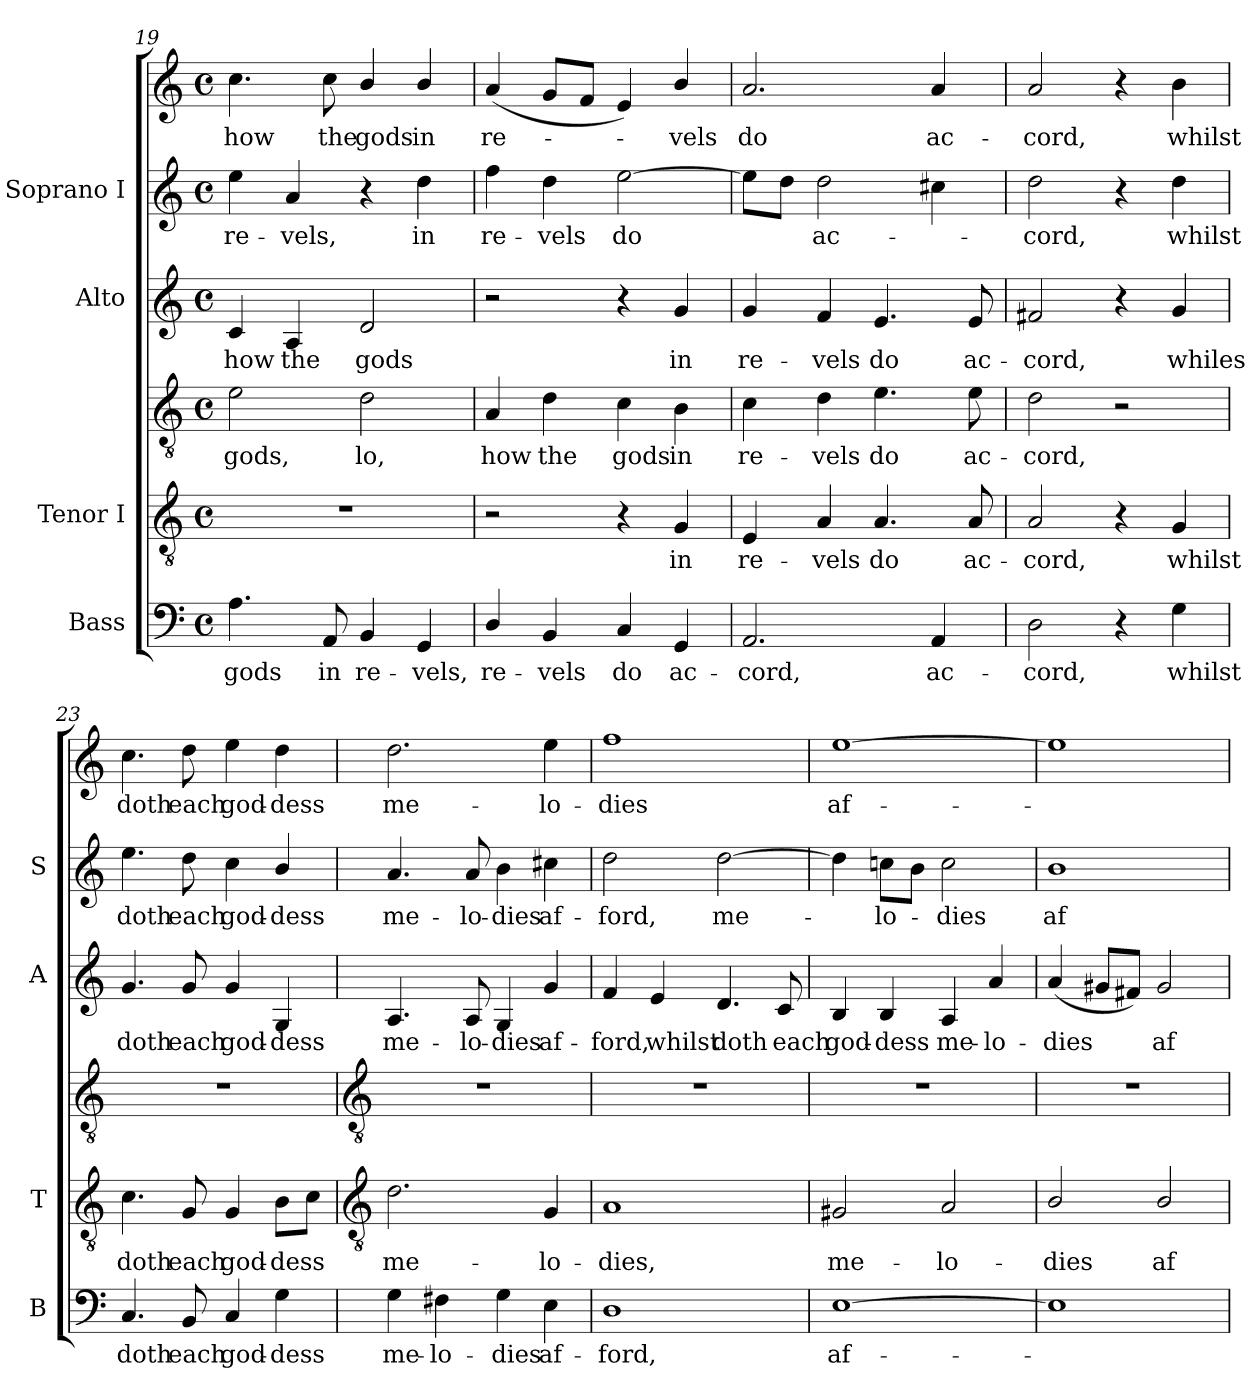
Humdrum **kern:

**kern	**text	**kern	**text	**kern	**text	**kern	**text	**kern	**text	**kern	**text
*part4	*part4	*part3	*part3	*part3	*part3	*part2	*part2	*part1	*part1	*part1	*part1
*staff6	*staff6	*staff5	*staff5	*staff4	*staff4	*staff3	*staff3	*staff2	*staff2	*staff1	*staff1
*I"Bass	*	*I"Tenor I	*	*	*	*I"Alto	*	*I"Soprano I	*	*	*
*I'B	*	*I'T	*	*	*	*I'A	*	*I'S	*	*	*
!!LO:LB:g=z
*clefF4	*	*clefGv2	*	*clefGv2	*	*clefG2	*	*clefG2	*	*clefG2	*
*k[]	*	*k[]	*	*k[]	*	*k[]	*	*k[]	*	*k[]	*
*C:	*	*C:	*	*C:	*	*C:	*	*C:	*	*C:	*
*M4/4	*	*M4/4	*	*M4/4	*	*M4/4	*	*M4/4	*	*M4/4	*
*met(c)	*	*met(c)	*	*met(c)	*	*met(c)	*	*met(c)	*	*met(c)	*
=19	=19	=19	=19	=19	=19	=19	=19	=19	=19	=19	=19
!	!LO:LY:b	!	!	!	!LO:LY:b	!	!LO:LY:b	!	!LO:LY:b	!	!LO:LY:b
4.A	gods	1r	.	2e	gods,	4c	how	4ee	re-	4.cc	how
!	!	!	!	!	!	!	!LO:LY:b	!	!LO:LY:b	!	!
.	.	.	.	.	.	4A	the	4a	-vels,	.	.
!	!LO:LY:b	!	!	!	!	!	!	!	!	!	!LO:LY:b
8AA	in	.	.	.	.	.	.	.	.	8cc	the
!	!LO:LY:b	!	!	!	!LO:LY:b	!	!LO:LY:b	!	!	!	!LO:LY:b
4BB	re-	.	.	2d	lo,	2d	gods	4r	.	4b/	gods
!	!LO:LY:b	!	!	!	!	!	!	!	!LO:LY:b	!	!LO:LY:b
4GG	-vels,	.	.	.	.	.	.	4dd	in	4b/	in
=20	=20	=20	=20	=20	=20	=20	=20	=20	=20	=20	=20
!	!LO:LY:b	!	!	!	!LO:LY:b	!	!	!	!LO:LY:b	!	!LO:LY:b
4D/	re-	2r	.	4A	how	2r	.	4ff	re-	(<4a	re-
!	!LO:LY:b	!	!	!	!LO:LY:b	!	!	!	!LO:LY:b	!	!
4BB	-vels	.	.	4d	the	.	.	4dd	-vels	8gL	.
.	.	.	.	.	.	.	.	.	.	8fJ	.
!	!LO:LY:b	!	!	!	!LO:LY:b	!	!	!	!LO:LY:b	!	!
4C	do	4r	.	4c	gods	4r	.	[2ee	do	4e)	.
!	!LO:LY:b	!	!LO:LY:b	!	!LO:LY:b	!	!LO:LY:b	!	!	!	!LO:LY:b
4GG	ac-	4G	in	4B	in	4g	in	.	.	4b/	vels
=21	=21	=21	=21	=21	=21	=21	=21	=21	=21	=21	=21
!	!LO:LY:b	!	!LO:LY:b	!	!LO:LY:b	!	!LO:LY:b	!	!	!	!LO:LY:b
2.AA	-cord,	4E	-re-	4c	re-	4g	re-	8eeL]	.	2.a	do
.	.	.	.	.	.	.	.	8ddJ	.	.	.
!	!	!	!LO:LY:b	!	!LO:LY:b	!	!LO:LY:b	!	!LO:LY:b	!	!
.	.	4A	-vels	4d	-vels	4f	-vels	2dd	-ac-	.	.
!	!	!	!LO:LY:b	!	!LO:LY:b	!	!LO:LY:b	!	!	!	!
.	.	4.A	do	4.e	do	4.e	do	.	.	.	.
!	!LO:LY:b	!	!	!	!	!	!	!	!	!	!LO:LY:b
4AA	ac-	.	.	.	.	.	.	4cc#X	.	4a	ac-
!	!	!	!LO:LY:b	!	!LO:LY:b	!	!LO:LY:b	!	!	!	!
.	.	8A	ac-	8e	ac-	8e	ac-	.	.	.	.
=22	=22	=22	=22	=22	=22	=22	=22	=22	=22	=22	=22
!	!LO:LY:b	!	!LO:LY:b	!	!LO:LY:b	!	!LO:LY:b	!	!LO:LY:b	!	!LO:LY:b
2D	-cord,	2A	cord,	2d	-cord,	2f#X	-cord,	2dd	cord,	2a	cord,
4r	.	4r	.	2r	.	4r	.	4r	.	4r	.
!	!LO:LY:b	!	!LO:LY:b	!	!	!	!LO:LY:b	!	!LO:LY:b	!	!LO:LY:b
4G	whilst	4G	whilst	.	.	4g	whiles	4dd	whilst	4b	whilst
=23	=23	=23	=23	=23	=23	=23	=23	=23	=23	=23	=23
!	!LO:LY:b	!	!LO:LY:b	!	!	!	!LO:LY:b	!	!LO:LY:b	!	!LO:LY:b
4.C	doth	4.c	doth	1r	.	4.g	doth	4.ee	doth	4.cc	doth
!	!LO:LY:b	!	!LO:LY:b	!	!	!	!LO:LY:b	!	!LO:LY:b	!	!LO:LY:b
8BB	each	8G	each	.	.	8g	each	8dd	each	8dd	each
!	!LO:LY:b	!	!LO:LY:b	!	!	!	!LO:LY:b	!	!LO:LY:b	!	!LO:LY:b
4C	god-	4G	god-	.	.	4g	god-	4cc	god-	4ee	god-
!	!LO:LY:b	!	!LO:LY:b	!	!	!	!LO:LY:b	!	!LO:LY:b	!	!LO:LY:b
4G	-dess	8BL	-dess	.	.	4G	-dess	4b/	-dess	4dd	-dess
.	.	8cJ	.	.	.	.	.	.	.	.	.
!!LO:LB:g=z
=24	=24	=24	=24	=24	=24	=24	=24	=24	=24	=24	=24
*	*	*clefGv2	*	*clefGv2	*	*	*	*	*	*	*
!	!LO:LY:b	!	!LO:LY:b	!	!	!	!LO:LY:b	!	!LO:LY:b	!	!LO:LY:b
4G	me-	2.d	me-	1r	.	4.A	me-	4.a	-me-	2.dd	me-
!	!LO:LY:b	!	!	!	!	!	!	!	!	!	!
4F#X	-lo-	.	.	.	.	.	.	.	.	.	.
!	!	!	!	!	!	!	!LO:LY:b	!	!LO:LY:b	!	!
.	.	.	.	.	.	8A	-lo-	8a	-lo-	.	.
!	!LO:LY:b	!	!	!	!	!	!LO:LY:b	!	!LO:LY:b	!	!
4G	-dies	.	.	.	.	4G	-dies	4b	-dies	.	.
!	!LO:LY:b	!	!LO:LY:b	!	!	!	!LO:LY:b	!	!LO:LY:b	!	!LO:LY:b
4E	af-	4G	-lo-	.	.	4g	af-	4cc#X	af-	4ee	-lo-
=25	=25	=25	=25	=25	=25	=25	=25	=25	=25	=25	=25
!	!LO:LY:b	!	!LO:LY:b	!	!	!	!LO:LY:b	!	!LO:LY:b	!	!LO:LY:b
1D	-ford,	1A	-dies,	1r	.	4f	-ford,	2dd	ford,	1ff	-dies
!	!	!	!	!	!	!	!LO:LY:b	!	!	!	!
.	.	.	.	.	.	4e	whilst	.	.	.	.
!	!	!	!	!	!	!	!LO:LY:b	!	!LO:LY:b	!	!
.	.	.	.	.	.	4.d	doth	[2dd	me-	.	.
!	!	!	!	!	!	!	!LO:LY:b	!	!	!	!
.	.	.	.	.	.	8c	each	.	.	.	.
=26	=26	=26	=26	=26	=26	=26	=26	=26	=26	=26	=26
!	!LO:LY:b	!	!LO:LY:b	!	!	!	!LO:LY:b	!	!	!	!LO:LY:b
[1E	af-	2G#X	me-	1r	.	4B	god-	4dd]	.	[1ee	af-
!	!	!	!	!	!	!	!LO:LY:b	!	!LO:LY:b	!	!
.	.	.	.	.	.	4B	-dess	8ccnL	lo-	.	.
.	.	.	.	.	.	.	.	8bJ	.	.	.
!	!	!	!LO:LY:b	!	!	!	!LO:LY:b	!	!LO:LY:b	!	!
.	.	2A	-lo-	.	.	4A	me-	2cc	dies	.	.
!	!	!	!	!	!	!	!LO:LY:b	!	!	!	!
.	.	.	.	.	.	4a	-lo-	.	.	.	.
=27	=27	=27	=27	=27	=27	=27	=27	=27	=27	=27	=27
!	!	!	!LO:LY:b	!	!	!	!LO:LY:b	!	!LO:LY:b	!	!
1E]	.	2B/	-dies	1r	.	(<4a	-dies	1b	af-	1ee]	.
.	.	.	.	.	.	8g#XL	.	.	.	.	.
.	.	.	.	.	.	8f#XJ)	.	.	.	.	.
!	!	!	!LO:LY:b	!	!	!	!LO:LY:b	!	!	!	!
.	.	2B/	af-	.	.	2g#	af-	.	.	.	.
=	=	=	=	=	=	=	=	=	=	=	=
*-	*-	*-	*-	*-	*-	*-	*-	*-	*-	*-	*-
